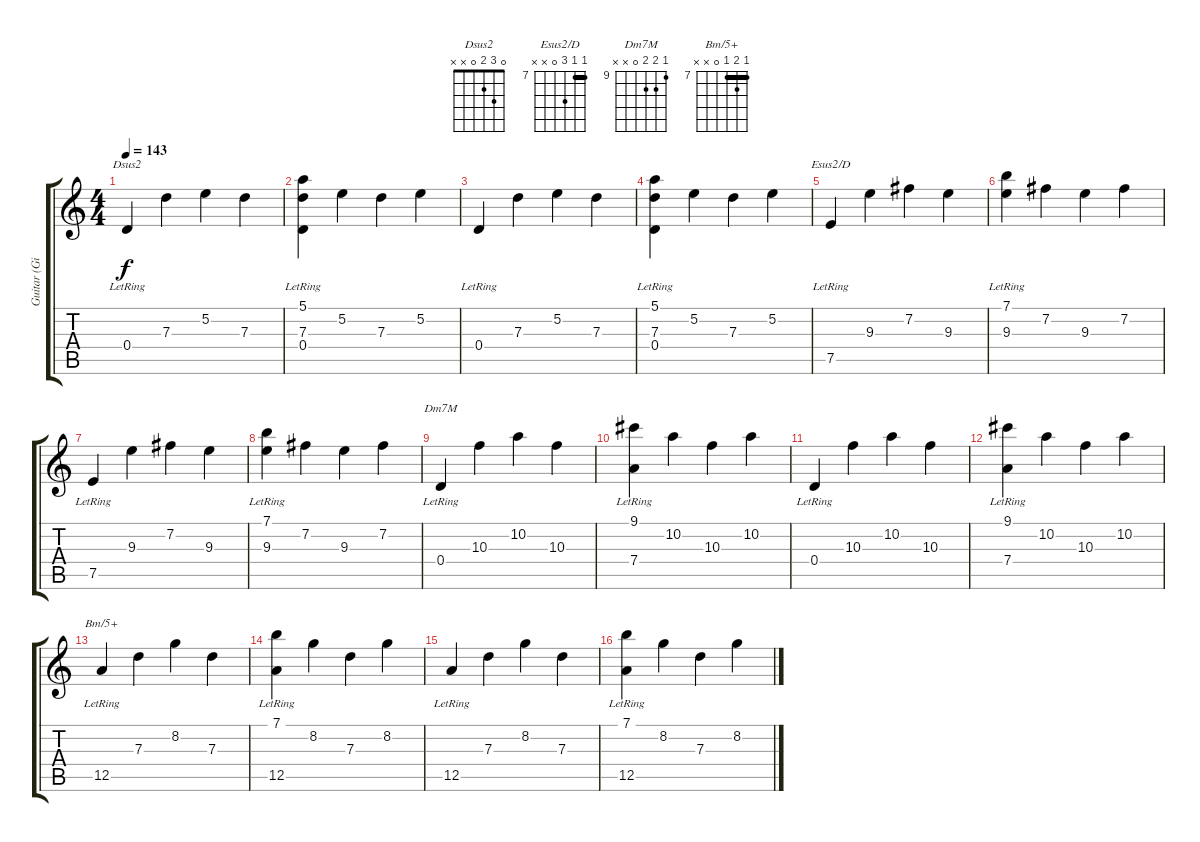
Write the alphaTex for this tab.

\track ("Guitar (Gilmour)" "Guitar (Gi") {instrument electricguitarjazz}
\staff {score tabs}
\tuning (E4 B3 G3 D3 A2 E2) {hide}
\chord ("Dsus2" 0 3 2 0 x x)
\chord ("Esus2/D" 7 7 9 0 x x) {firstfret 7 barre 7}
\chord ("Dm7M" 9 10 10 0 x x) {firstfret 9}
\chord ("Bm/5+" 7 8 7 0 x x) {firstfret 7 barre 7}
\ts (4 4)
\tempo 143
\clef g2
\ks c
0.4{lr}.4{ch "Dsus2" dy f} 7.3.4 5.2.4 7.3.4 |
(5.1 7.3{lr} 0.4{lr}).4 5.2.4 7.3.4 5.2.4 |
0.4{lr}.4 7.3.4 5.2.4 7.3.4 |
(5.1 7.3{lr} 0.4{lr}).4 5.2.4 7.3.4 5.2.4 |
7.5{lr}.4{ch "Esus2/D"} 9.3.4 7.2.4 9.3.4 |
(7.1 9.3{lr}).4 7.2.4 9.3.4 7.2.4 |
7.5{lr}.4 9.3.4 7.2.4 9.3.4 |
(7.1 9.3{lr}).4 7.2.4 9.3.4 7.2.4 |
0.4{lr}.4{ch "Dm7M"} 10.3.4 10.2.4 10.3.4 |
(9.1 7.4{lr}).4 10.2.4 10.3.4 10.2.4 |
0.4{lr}.4 10.3.4 10.2.4 10.3.4 |
(9.1 7.4{lr}).4 10.2.4 10.3.4 10.2.4 |
12.5{lr}.4{ch "Bm/5+"} 7.3.4 8.2.4 7.3.4 |
(7.1 12.5{lr}).4 8.2.4 7.3.4 8.2.4 |
12.5{lr}.4 7.3.4 8.2.4 7.3.4 |
(7.1 12.5{lr}).4 8.2.4 7.3.4 8.2.4
